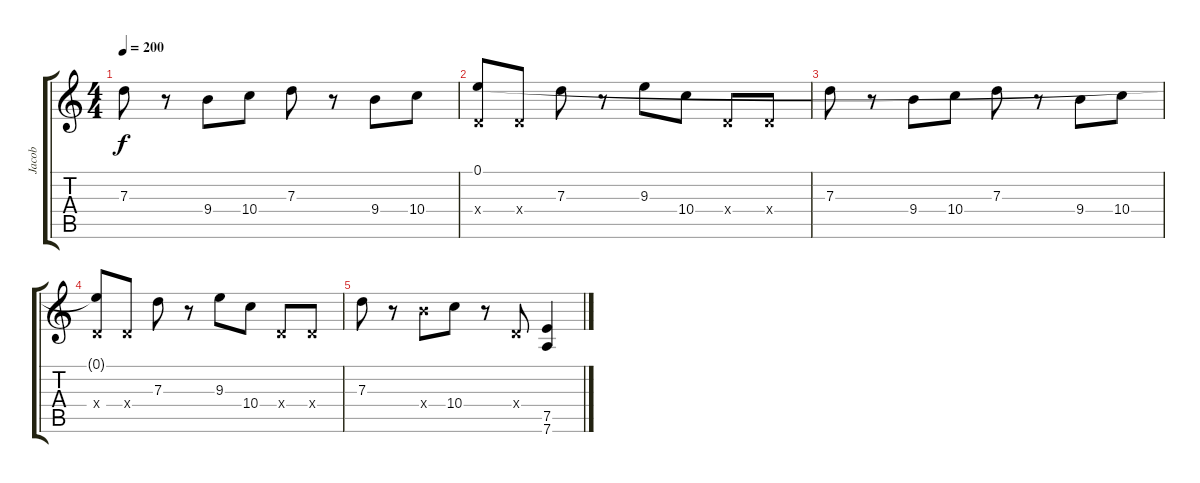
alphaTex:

\track ("Jacob" "Jacob") {instrument overdrivenguitar}
\staff {score tabs}
\tuning (E4 B3 G3 D3 A2 D2) {hide}
\ts (4 4)
\tempo 200
\clef g2
\ks c
7.3.8{dy f} r.8 9.4.8 10.4.8 7.3.8 r.8 9.4.8 10.4.8 |
(0.1{t} 0.4{x}).8 0.4{x}.8 7.3.8 r.8 9.3.8 10.4.8 0.4{x}.8 0.4{x}.8 |
7.3.8 r.8 9.4.8 10.4.8 7.3.8 r.8 9.4.8 10.4.8 |
(0.1{t} 0.4{x}).8 0.4{x}.8 7.3.8 r.8 9.3.8 10.4.8 0.4{x}.8 0.4{x}.8 |
7.3.8 r.8 9.4{x}.8 10.4.8 r.8 0.4{x}.8 (7.5 7.6).4
